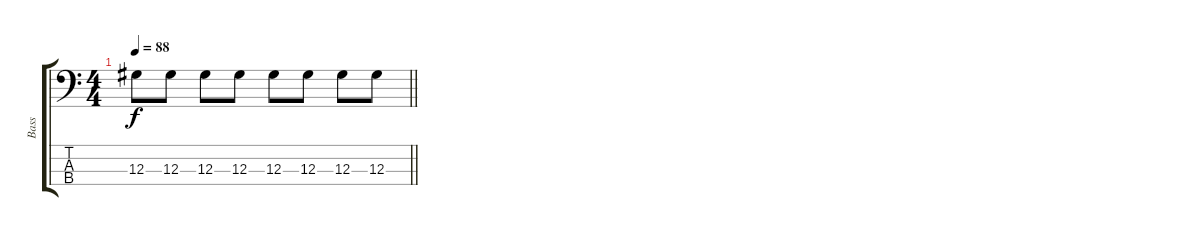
\track ("Bass" "Bass") {instrument electricbassfinger}
\staff {score tabs}
\tuning (Gb2 Db2 Ab1 Eb1) {hide}
\ts (4 4)
\tempo 88
\clef f4
\barLineRight lightlight
\ks c
12.3.8{dy f} 12.3.8 12.3.8 12.3.8 12.3.8 12.3.8 12.3.8 12.3.8
